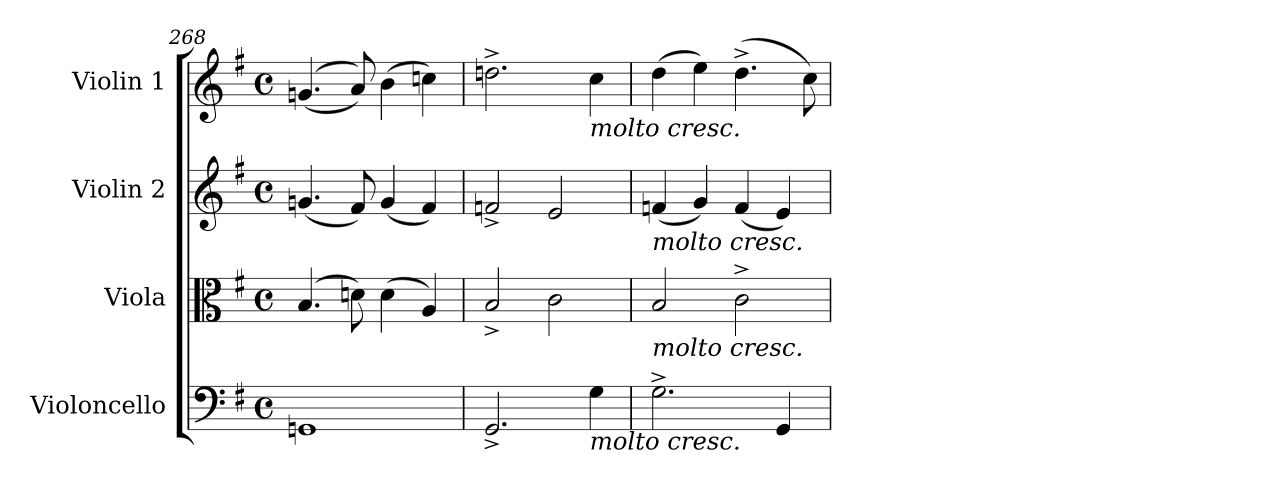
**kern	**kern	**kern	**kern
*part4	*part3	*part2	*part1
*staff4	*staff3	*staff2	*staff1
*I"Violoncello	*I"Viola	*I"Violin 2	*I"Violin 1
*I'Vc	*I'Vla	*I'Vln	*I'Vln
*clefF4	*clefC3	*clefG2	*clefG2
*k[f#]	*k[f#]	*k[f#]	*k[f#]
*M4/4	*M4/4	*M4/4	*M4/4
*met(c)	*met(c)	*met(c)	*met(c)
=268	=268	=268	=268
1GGn	(4.B/	(4.gn/	((4.gn/
.	8dn\)	8f#/)	8a/))
.	(4d\	(4g/	(4b\
.	4A/)	4f#/)	4ccn\)
!!LO:LB:g=z
=269	=269	=269	=269
*	*	*	*^
2.GG^/	2B^/	2fn^/	2.ddn^\	2ryy
.	2c\	2e/	.	2ryy
!	!	!	!LO:TX:b:i:t=molto cresc.	!
!LO:TX:b:i:t=molto cresc.	!	!	!	!
4G\	.	.	4cc\	.
*	*	*	*v	*v
=270	=270	=270	=270
!	!	!LO:TX:b:i:t=molto cresc.	!
!	!LO:TX:b:i:t=molto cresc.	!	!
2.G^\	2B/	(4fn/	(4dd\
.	.	4g/)	4ee\)
.	2c^\	(4f/	(4.dd^\
4GG/	.	4e/)	.
.	.	.	8cc\)
=	=	=	=
*-	*-	*-	*-
